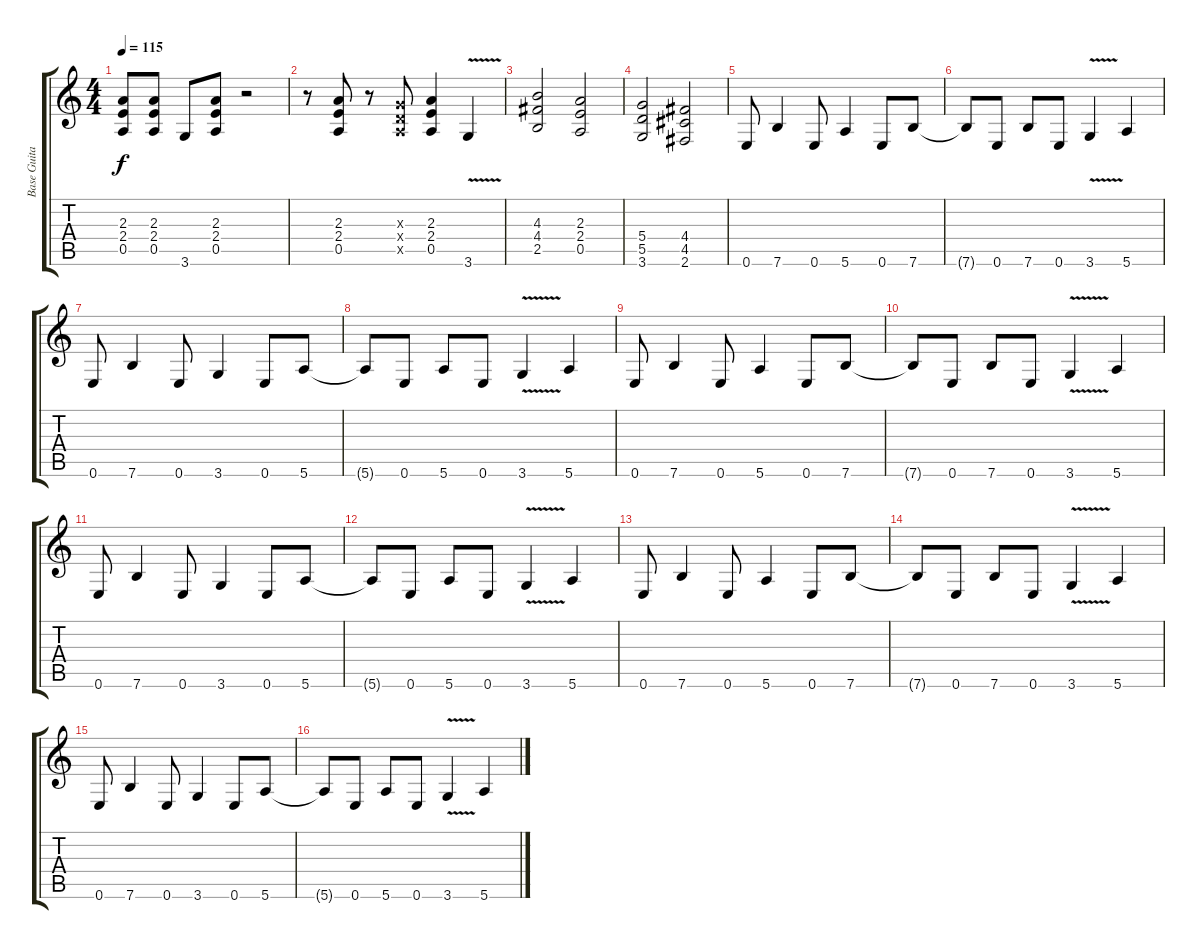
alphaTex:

\track ("Base Guitar" "Base Guita") {instrument distortionguitar}
\staff {score tabs}
\tuning (E4 B3 G3 D3 A2 E2) {hide}
\ts (4 4)
\tempo 115
\clef g2
\ks c
(2.3 2.4 0.5).8{dy f} (2.3 2.4 0.5).8 3.6.8 (2.3 2.4 0.5).8 r.2 |
r.8 (2.3 2.4 0.5).8 r.8 (0.3{x} 0.4{x} 0.5{x}).8 (2.3 2.4 0.5).4 3.6{v}.4 |
(4.3 4.4 2.5).2 (2.3 2.4 0.5).2 |
(5.4 5.5 3.6).2 (4.4 4.5 2.6).2 |
0.6.8 7.6.4 0.6.8 5.6.4 0.6.8 7.6.8 |
7.6{t}.8 0.6.8 7.6.8 0.6.8 3.6{v}.4 5.6.4 |
0.6.8 7.6.4 0.6.8 3.6.4 0.6.8 5.6.8 |
5.6{t}.8 0.6.8 5.6.8 0.6.8 3.6{v}.4 5.6.4 |
0.6.8 7.6.4 0.6.8 5.6.4 0.6.8 7.6.8 |
7.6{t}.8 0.6.8 7.6.8 0.6.8 3.6{v}.4 5.6.4 |
0.6.8 7.6.4 0.6.8 3.6.4 0.6.8 5.6.8 |
5.6{t}.8 0.6.8 5.6.8 0.6.8 3.6{v}.4 5.6.4 |
0.6.8 7.6.4 0.6.8 5.6.4 0.6.8 7.6.8 |
7.6{t}.8 0.6.8 7.6.8 0.6.8 3.6{v}.4 5.6.4 |
0.6.8 7.6.4 0.6.8 3.6.4 0.6.8 5.6.8 |
5.6{t}.8 0.6.8 5.6.8 0.6.8 3.6{v}.4 5.6.4
